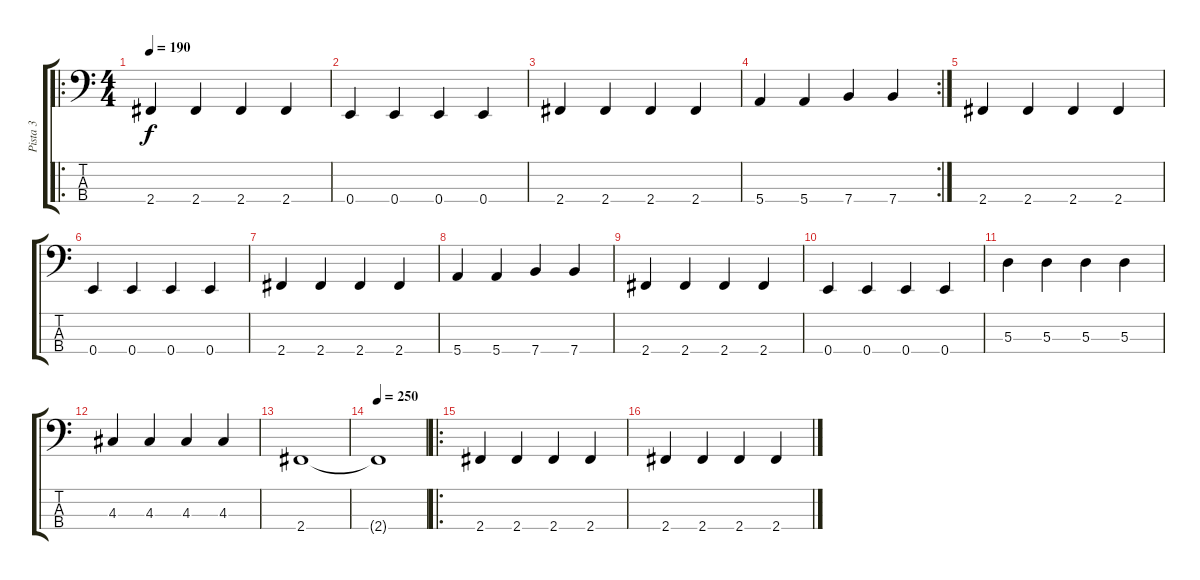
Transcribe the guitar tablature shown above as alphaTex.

\track ("Pista 3" "Pista 3") {instrument electricbasspick}
\staff {score tabs}
\tuning (G2 D2 A1 E1) {hide}
\ro
\ts (4 4)
\tempo 190
\clef f4
\ks c
2.4.4{dy f} 2.4.4 2.4.4 2.4.4 |
0.4.4 0.4.4 0.4.4 0.4.4 |
2.4.4 2.4.4 2.4.4 2.4.4 |
\rc 2
5.4.4 5.4.4 7.4.4 7.4.4 |
2.4.4 2.4.4 2.4.4 2.4.4 |
0.4.4 0.4.4 0.4.4 0.4.4 |
2.4.4 2.4.4 2.4.4 2.4.4 |
5.4.4 5.4.4 7.4.4 7.4.4 |
2.4.4 2.4.4 2.4.4 2.4.4 |
0.4.4 0.4.4 0.4.4 0.4.4 |
5.3.4 5.3.4 5.3.4 5.3.4 |
4.3.4 4.3.4 4.3.4 4.3.4 |
2.4.1 |
\tempo 250
2.4{t}.1 |
\ro
2.4.4 2.4.4 2.4.4 2.4.4 |
2.4.4 2.4.4 2.4.4 2.4.4
